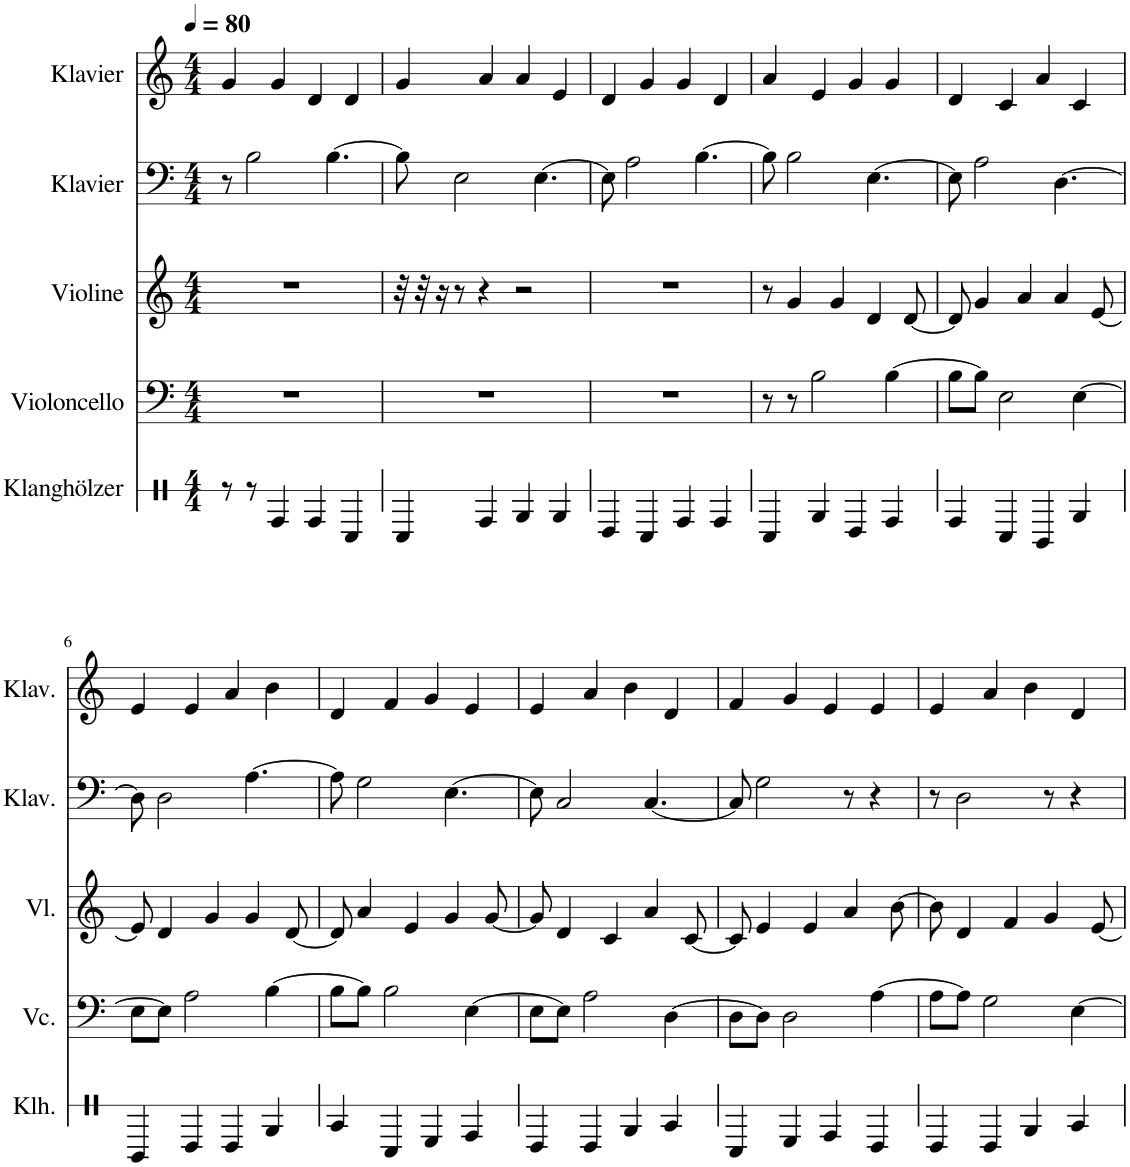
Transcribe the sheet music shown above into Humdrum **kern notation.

**kern	**kern	**kern	**kern	**kern
*part5	*part4	*part3	*part2	*part1
*staff5	*staff4	*staff3	*staff2	*staff1
*I"Klanghölzer	*I"Violoncello	*I"Violine	*I"Klavier	*I"Klavier
*I'Klh.	*I'Vc.	*I'Vl.	*I'Klav.	*I'Klav.
*stria1	*	*	*	*
*clefX	*clefF4	*clefG2	*clefF4	*clefG2
*k[]	*k[]	*k[]	*k[]	*k[]
*M4/4	*M4/4	*M4/4	*M4/4	*M4/4
*MM80	*MM80	*MM80	*MM80	*MM80
=1	=1	=1	=1	=1
8r	1r	1r	8r	4g/
8r	.	.	2B\	.
4g/	.	.	.	4g/
4g/	.	.	.	4d/
.	.	.	[4.B\	.
4d/	.	.	.	4d/
=2	=2	=2	=2	=2
4d/	1r	32r	8B\]	4g/
.	.	32r	.	.
.	.	16r	.	.
.	.	8r	2E\	.
4g/	.	4r	.	4a/
4a/	.	2r	.	4a/
.	.	.	[4.E\	.
4a/	.	.	.	4e/
=3	=3	=3	=3	=3
4e/	1r	1r	8E\]	4d/
.	.	.	2A\	.
4d/	.	.	.	4g/
4g/	.	.	.	4g/
.	.	.	[4.B\	.
4g/	.	.	.	4d/
=4	=4	=4	=4	=4
4d/	8r	8r	8B\]	4a/
.	8r	4g/	2B\	.
4a/	2B\	.	.	4e/
.	.	4g/	.	.
4e/	.	.	.	4g/
.	.	4d/	[4.E\	.
4g/	[4B\	.	.	4g/
.	.	[8d/	.	.
=5	=5	=5	=5	=5
4g/	8B\L	8d/]	8E\]	4d/
.	8B\J]	4g/	2A\	.
4d/	2E\	.	.	4c/
.	.	4a/	.	.
4c/	.	.	.	4a/
.	.	4a/	[4.D\	.
4a/	[4E\	.	.	4c/
.	.	[8e/	.	.
!!LO:LB:g=z
=6	=6	=6	=6	=6
4c/	8E\L	8e/]	8D\]	4e/
.	8E\J]	4d/	2D\	.
4e/	2A\	.	.	4e/
.	.	4g/	.	.
4e/	.	.	.	4a/
.	.	4g/	[4.A\	.
4a/	[4B\	.	.	4b\
.	.	[8d/	.	.
=7	=7	=7	=7	=7
4b/	8B\L	8d/]	8A\]	4d/
.	8B\J]	4a/	2G\	.
4d/	2B\	.	.	4f/
.	.	4e/	.	.
4f/	.	.	.	4g/
.	.	4g/	[4.E\	.
4g/	[4E\	.	.	4e/
.	.	[8g/	.	.
=8	=8	=8	=8	=8
4e/	8E\L	8g/]	8E\]	4e/
.	8E\J]	4d/	2C/	.
4e/	2A\	.	.	4a/
.	.	4c/	.	.
4a/	.	.	.	4b\
.	.	4a/	[4.C/	.
4b/	[4D\	.	.	4d/
.	.	[8c/	.	.
=9	=9	=9	=9	=9
4d/	8D\L	8c/]	8C/]	4f/
.	8D\J]	4e/	2G\	.
4f/	2D\	.	.	4g/
.	.	4e/	.	.
4g/	.	.	.	4e/
.	.	4a/	8r	.
4e/	[4A\	.	4r	4e/
.	.	[8b\	.	.
=10	=10	=10	=10	=10
4e/	8A\L	8b\]	8r	4e/
.	8A\J]	4d/	2D\	.
4e/	2G\	.	.	4a/
.	.	4f/	.	.
4a/	.	.	.	4b\
.	.	4g/	8r	.
4b/	[4E\	.	4r	4d/
.	.	[8e/	.	.
=	=	=	=	=
*-	*-	*-	*-	*-
